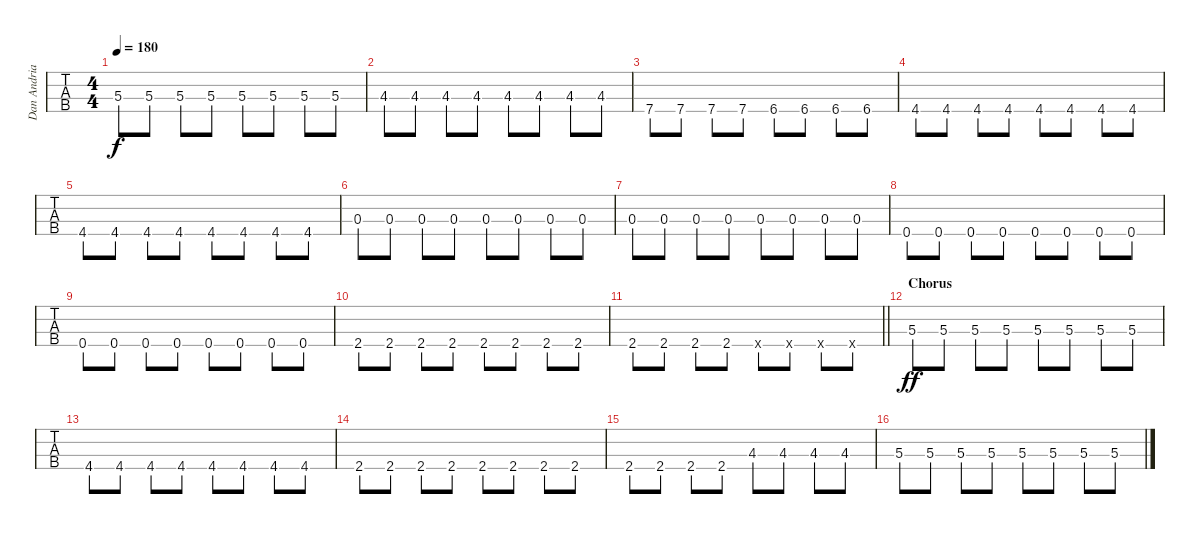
\track ("Dan Andriano - Bass" "Dan Andria") {instrument electricbassfinger}
\staff {tabs}
\tuning (G2 D2 A1 D1) {hide}
\ts (4 4)
\tempo 180
\clef f4
\ks a
5.3.8{dy f} 5.3.8 5.3.8 5.3.8 5.3.8 5.3.8 5.3.8 5.3.8 |
4.3.8 4.3.8 4.3.8 4.3.8 4.3.8 4.3.8 4.3.8 4.3.8 |
7.4.8 7.4.8 7.4.8 7.4.8 6.4.8 6.4.8 6.4.8 6.4.8 |
4.4.8 4.4.8 4.4.8 4.4.8 4.4.8 4.4.8 4.4.8 4.4.8 |
4.4.8 4.4.8 4.4.8 4.4.8 4.4.8 4.4.8 4.4.8 4.4.8 |
0.3.8 0.3.8 0.3.8 0.3.8 0.3.8 0.3.8 0.3.8 0.3.8 |
0.3.8 0.3.8 0.3.8 0.3.8 0.3.8 0.3.8 0.3.8 0.3.8 |
0.4.8 0.4.8 0.4.8 0.4.8 0.4.8 0.4.8 0.4.8 0.4.8 |
0.4.8 0.4.8 0.4.8 0.4.8 0.4.8 0.4.8 0.4.8 0.4.8 |
2.4.8 2.4.8 2.4.8 2.4.8 2.4.8 2.4.8 2.4.8 2.4.8 |
\barLineRight lightlight
2.4.8 2.4.8 2.4.8 2.4.8 2.4{x}.8 2.4{x}.8 2.4{x}.8 2.4{x}.8 |
\section ("" "Chorus")
5.3.8{dy ff} 5.3.8 5.3.8 5.3.8 5.3.8 5.3.8 5.3.8 5.3.8 |
4.4.8 4.4.8 4.4.8 4.4.8 4.4.8 4.4.8 4.4.8 4.4.8 |
2.4.8 2.4.8 2.4.8 2.4.8 2.4.8 2.4.8 2.4.8 2.4.8 |
2.4.8 2.4.8 2.4.8 2.4.8 4.3.8 4.3.8 4.3.8 4.3.8 |
5.3.8 5.3.8 5.3.8 5.3.8 5.3.8 5.3.8 5.3.8 5.3.8
